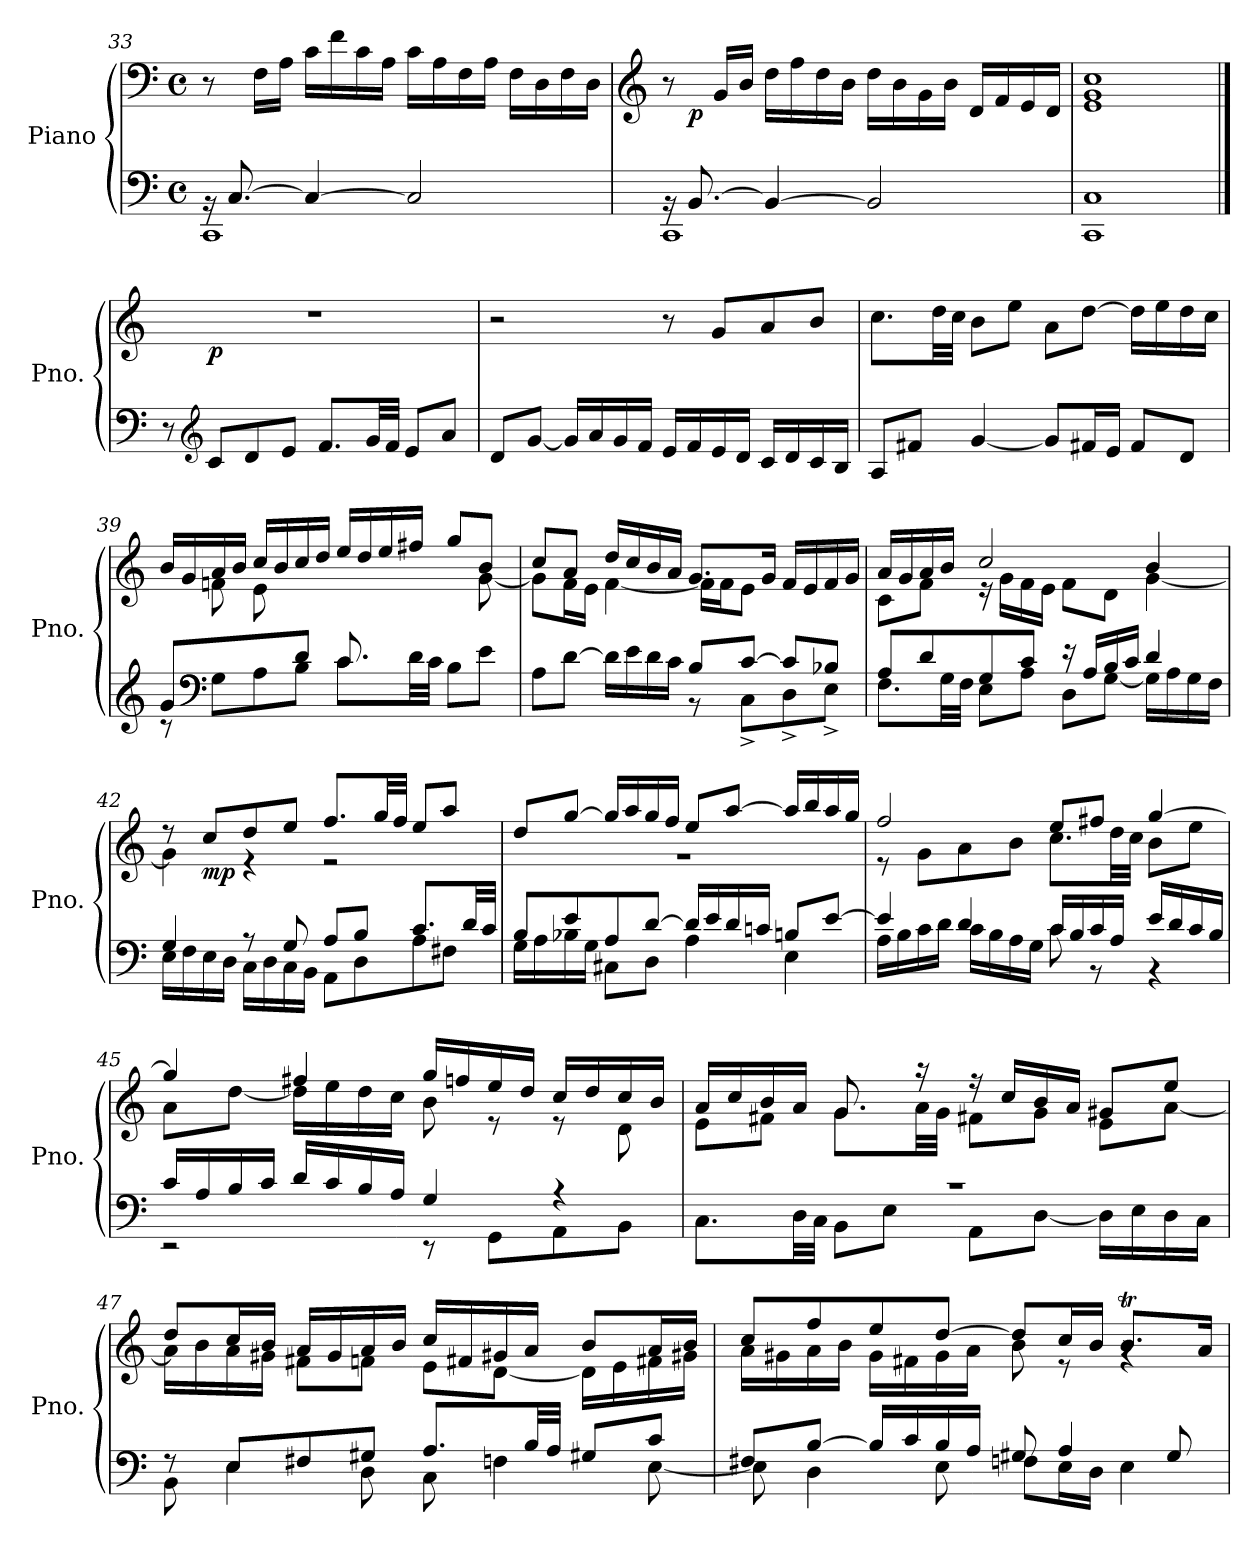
**kern	**kern	**dynam
*part1	*part1	*part1
*staff2	*staff1	*staff1/2
*I"Piano	*	*
*I'Pno.	*	*
!!LO:LB:g=z
*clefF4	*clefF4	*
*k[]	*k[]	*
*M4/4	*M4/4	*
*met(c)	*met(c)	*
*MM57	*MM57	*
=33	=33	=33
*^	*	*
16rBB	1CC	8r	.
[8.C/	.	.	.
.	.	16F\LL	.
.	.	16A\JJ	.
4C/_	.	16c\LL	.
.	.	16f\	.
.	.	16c\	.
.	.	16A\JJ	.
2C/]	.	16c\LL	.
.	.	16A\	.
.	.	16F\	.
.	.	16A\JJ	.
.	.	16F\LL	.
.	.	16D\	.
.	.	16F\	.
.	.	16D\JJ	.
=34	=34	=34	=34
*	*	*clefG2	*
*	*	*MM53	*
*	*	*^	*
16rBB	1CC	8r	16ryy	.
!	!	!	!	!LO:DY:b
[8.BB/	.	.	2...ryy	p
.	.	16g/LL	.	.
.	.	16b/JJ	.	.
4BB/_	.	16dd\LL	.	.
.	.	16ff\	.	.
.	.	16dd\	.	.
.	.	16b\JJ	.	.
2BB/]	.	16dd\LL	.	.
.	.	16b\	.	.
.	.	16g\	.	.
.	.	16b\JJ	.	.
*	*	*MM43	*	*
.	.	16d/LL	.	.
.	.	16f/	.	.
.	.	16e/	.	.
.	.	16d/JJ	.	.
*v	*v	*	*	*
*	*v	*v	*
=35	=35	=35
1CC 1C	1e 1g 1cc	.
!!LO:PB:g=z
==36	==36	==36
*	*MM50	*
*	*^	*
8r	1r	8ryy	.
*clefG2	*	*	*
!	!	!	!LO:DY:b
8c/L	.	2..ryy	p
8d/	.	.	.
8e/J	.	.	.
8.f/L	.	.	.
32g/LL	.	.	.
32f/JJJ	.	.	.
8e/L	.	.	.
8a/J	.	.	.
=37	=37	=37	=37
!	!LO:TX:t=Fugue	!	!
*	*v	*v	*
8d/L	2r	.
[8g/J	.	.
16g/LL]	.	.
16a/	.	.
16g/	.	.
16f/JJ	.	.
16e/LL	8r	.
16f/	.	.
16e/	8g/L	.
16d/JJ	.	.
16c/LL	8a/	.
16d/	.	.
16c/	8b/J	.
16B/JJ	.	.
=38	=38	=38
8A/L	8.cc\L	.
8f#X/J	.	.
.	32dd\LL	.
.	32cc\JJJ	.
[4g/	8b\L	.
.	8ee\J	.
8g/L]	8a\L	.
16f#X/L	[8dd\J	.
16e/JJ	.	.
8f#/L	16dd\LL]	.
.	16ee\	.
8d/J	16dd\	.
.	16cc\JJ	.
!!LO:LB:g=z
=39	=39	=39
*^	*^	*
8g/L	8rc	16b/LL	8ryy	.
.	.	16g/	.	.
*clefF4	*	*	*	*
4ryy	8G\L	16a/	8fn\	.
.	.	16b/JJ	.	.
.	8A\	16cc/LL	8e\	.
.	.	16b/	.	.
8d/J	8B\J	16cc/	2ryy	.
.	.	16dd/JJ	.	.
8.c/	8.c\L	16ee/LL	.	.
.	.	16dd/	.	.
.	.	16ee/	.	.
4ryy	32d\LL	16ff#X/JJ	.	.
.	32c\JJJ	.	.	.
.	8B\L	8gg/L	.	.
.	8e\J	8b/J	[8g\	.
16ryy	.	.	.	.
=40	=40	=40	=40	=40
8A\L	2ryy	8cc/L	8g\L]	.
[8d\J	.	8a/J	16f\L	.
.	.	.	16e\JJ	.
16d\LL]	.	16dd/LL	[4f\	.
16e\	.	16cc/	.	.
16d\	.	16b/	.	.
16c\JJ	.	16a/JJ	.	.
8B/L	8r	8.g/L	16f\LL]	.
.	.	.	16f\J	.
[8c/J	8C^\L	.	8e\J	.
.	.	16g/Jk	.	.
8c/L]	8D^\	16f/LL	4ryy	.
.	.	16e/	.	.
8B-X/J	8E^\J	16f/	.	.
.	.	16g/JJ	.	.
!!LO:LB:g=z	!!
=41	=41	=41	=41	=41
8A/L	8.F\L	16a/LL	8c\L	.
.	.	16g/	.	.
8d/	.	16a/	8f\J	.
.	32G\LL	16b/JJ	.	.
.	32F\JJJ	.	.	.
8G/	8E\L	2cc/	16r	.
.	.	.	16g\LL	.
8c/J	8A\J	.	16f\	.
.	.	.	16e\JJ	.
16r	8D\L	.	8f\L	.
16A/LL	.	.	.	.
16B/	[8G\J	.	8d\J	.
16c/JJ	.	.	.	.
4d/	16G\LL]	4b/	[4g\	.
.	16A\	.	.	.
.	16G\	.	.	.
.	16F\JJ	.	.	.
=42	=42	=42	=42	=42
4G/	16E\LL	8r	4g\]	.
.	16F\	.	.	.
!	!	!	!	!LO:DY:b
.	16E\	8cc/L	.	mp
.	16D\JJ	.	.	.
8r	16C\LL	8dd/	4r	.
.	16D\	.	.	.
8G/	16C\	8ee/J	.	.
.	16BB\JJ	.	.	.
8A/L	8AA\L	8.ff/L	2r	.
8B/J	8D\	.	.	.
.	.	32gg/LL	.	.
.	.	32ff/JJJ	.	.
8.c/L	8A\	8ee/L	.	.
.	8F#X\J	8aa/J	.	.
32d/LL	.	.	.	.
32c/JJJ	.	.	.	.
!!LO:LB:g=z	!!
=43	=43	=43	=43	=43
8B/L	16G\LL	8dd/L	1r	.
.	16A\	.	.	.
8e/	16B-X\	[8gg/J	.	.
.	16G\JJ	.	.	.
8A/	8C#X\L	16gg/LL]	.	.
.	.	16aa/	.	.
[8d/J	8D\J	16gg/	.	.
.	.	16ff/JJ	.	.
16d/LL]	4A\	8ee/L	.	.
16e/	.	.	.	.
16d/	.	[8aa/J	.	.
16cn/JJ	.	.	.	.
8Bn/L	4E\	16aa/LL]	.	.
.	.	16bb/	.	.
[8e/J	.	16aa/	.	.
.	.	16gg/JJ	.	.
=44	=44	=44	=44	=44
4e/]	16A\LL	2ff/	8r	.
.	16B\	.	.	.
.	16c\	.	8g\L	.
.	16d\JJ	.	.	.
4d/	16c\LL	.	8a\	.
.	16B\	.	.	.
.	16A\	.	8b\J	.
.	16G\JJ	.	.	.
16c/LL	8c\	8ee/L	8.cc\L	.
16B/	.	.	.	.
16c/	8r	8ff#X/J	.	.
16A/JJ	.	.	32dd\LL	.
.	.	.	32cc\JJJ	.
16e/LL	4r	[4gg/	8b\L	.
16d/	.	.	.	.
16c/	.	.	8ee\J	.
16B/JJ	.	.	.	.
!!LO:PB:g=z	!!
=45	=45	=45	=45	=45
16c/LL	2r	4gg/]	8a\L	.
16A/	.	.	.	.
16B/	.	.	[8dd\J	.
16c/JJ	.	.	.	.
16d/LL	.	4ff#X/	16dd\LL]	.
16c/	.	.	16ee\	.
16B/	.	.	16dd\	.
16A/JJ	.	.	16cc\JJ	.
4G/	8r	16gg/LL	8b\	.
.	.	16ffn/	.	.
.	8GG\L	16ee/	8r	.
.	.	16dd/JJ	.	.
4r	8AA\	16cc/LL	8r	.
.	.	16dd/	.	.
.	8BB\J	16cc/	8d\	.
.	.	16b/JJ	.	.
=46	=46	=46	=46	=46
1r	8.C\L	16a/LL	8e\L	.
.	.	16cc/	.	.
.	.	16b/	8f#X\J	.
.	32D\LL	16a/JJ	.	.
.	32C\JJJ	.	.	.
.	8BB\L	8.g/	8.g\L	.
.	8E\J	.	.	.
.	.	16r	32a\LL	.
.	.	.	32g\JJJ	.
.	8AA\L	16r	8f#X\L	.
.	.	16cc/LL	.	.
.	[8D\J	16b/	8g\J	.
.	.	16a/JJ	.	.
.	16D\LL]	8g#X/L	8e\L	.
.	16E\	.	.	.
.	16D\	8ee/J	[8a\J	.
.	16C\JJ	.	.	.
!!LO:LB:g=z	!!
=47	=47	=47	=47	=47
8r	8BB\	8dd/L	16a\LL]	.
.	.	.	16b\	.
8E/L	4E\	16cc/L	16a\	.
.	.	16b/JJ	16g#X\JJ	.
8F#X/	.	16a/LL	8f#X\L	.
.	.	16g#/	.	.
8G#X/J	8D\	16a/	8fn\J	.
.	.	16b/JJ	.	.
8.A/L	8C\	16cc/LL	8e\L	.
.	.	16f#X/	.	.
.	4Fn\	16g#X/	[8d\J	.
32B/LL	.	16a/JJ	.	.
32A/JJJ	.	.	.	.
8G#X/L	.	8b/L	16d\LL]	.
.	.	.	16e\	.
8c/J	[8E\	16a/L	16f#X\	.
.	.	16b/JJ	16g#X\JJ	.
=48	=48	=48	=48	=48
8F#X/L	8E\]	8cc/L	16a\LL	.
.	.	.	16g#X\	.
[8B/J	4D\	8ff/	16a\	.
.	.	.	16b\JJ	.
16B/LL]	.	8ee/	16g#\LL	.
16c/	.	.	16f#X\	.
16B/	8E\	[8dd/J	16g#\	.
16A/JJ	.	.	16a\JJ	.
8G#X/	8Fn\L	8dd/L]	8b\	.
4A/	16E\L	16cc/L	8r	.
.	16D\JJ	16b/JJ	.	.
.	4E\	8.bt/L	4rg	.
8G#/	.	.	.	.
.	.	16a/Jk	.	.
*v	*v	*	*	*
*	*v	*v	*
=	=	=
*-	*-	*-
